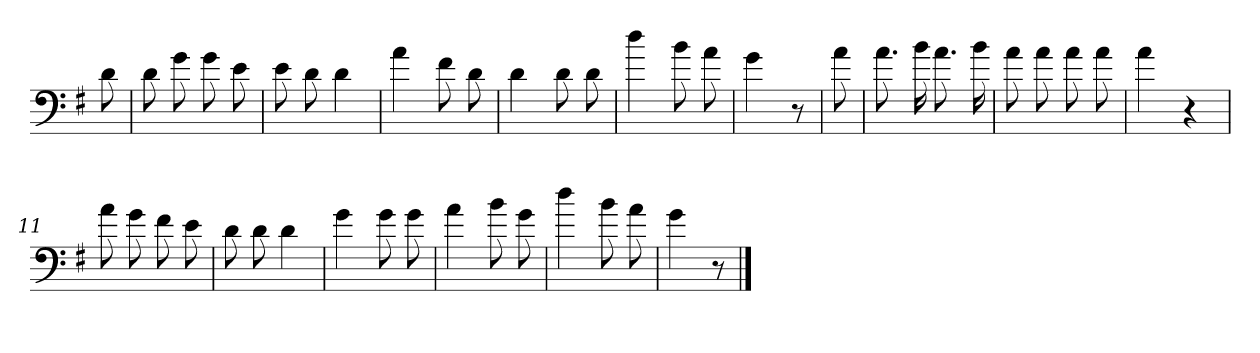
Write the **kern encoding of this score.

**kern
*part1
*staff1
*clefF4
*k[f#]
*G:
=
8d
=1
8d
8g
8g
8e
=2
8e
8d
4d
=3
4a
8f#
8d
=4
4d
8d
8d
=5
4dd
8b
8a
=6
4g
8r
=7
8a
=8
8.a
16b
8.a
16b
=9
8a
8a
8a
8a
=10
4a
4r
=11
8a
8g
8f#
8e
=12
8d
8d
4d
=13
4g
8g
8g
=14
4a
8b
8g
=15
4dd
8b
8a
=16
4g
8r
==
*-
